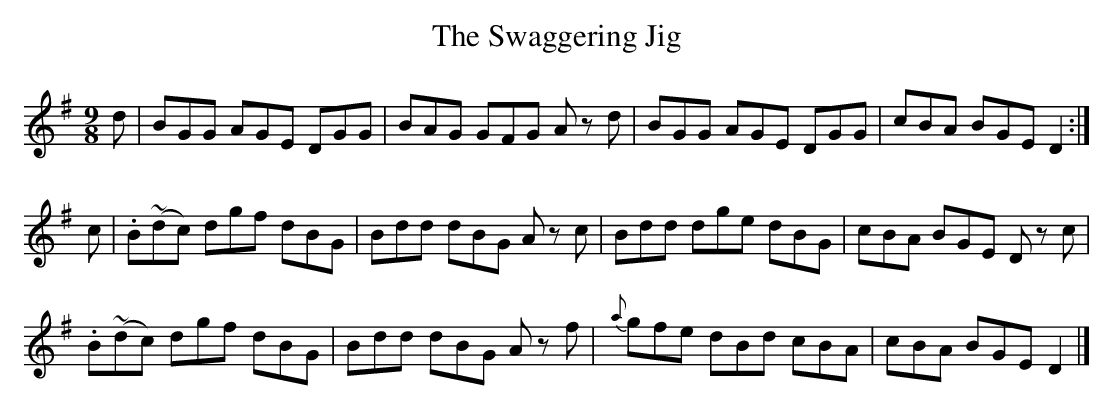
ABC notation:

X:1
T: The Swaggering Jig
M: 9/8
L: 1/8
K: G
d | BGG AGE DGG | BAG GFG A z d | BGG AGE DGG | cBA BGE D2 :|
c | .B(~dc) dgf dBG | Bdd dBG A z c | Bdd dge dBG | cBA BGE D z c |
.B(~dc) dgf dBG | Bdd dBG A z f | {a}gfe dBd cBA | cBA BGE D2 |]
